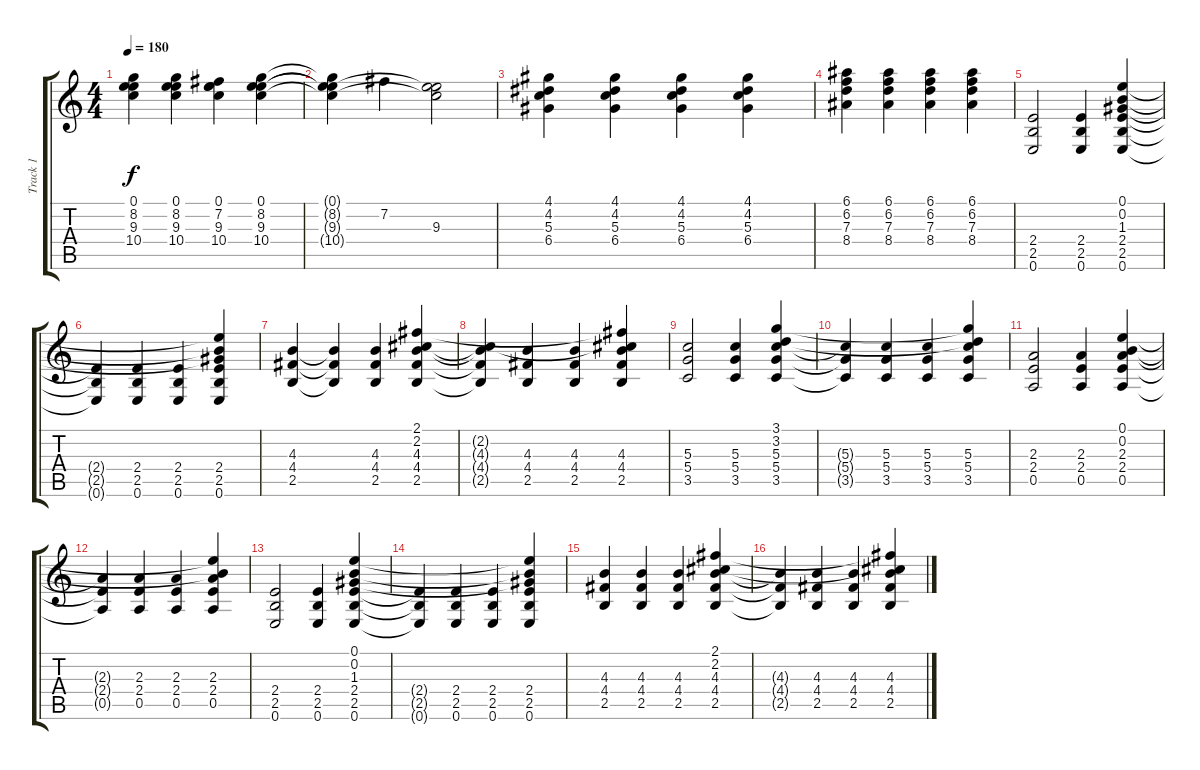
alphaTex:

\track ("Track 1" "Track 1") {instrument distortionguitar}
\staff {score tabs}
\tuning (E4 B3 G3 D3 A2 E2) {hide}
\ts (4 4)
\tempo 180
\clef g2
\ks c
(0.1 8.2 9.3 10.4).4{dy f} (0.1 8.2 9.3 10.4).4 (0.1 7.2 9.3 10.4).4 (0.1 8.2 9.3 10.4).4 |
(0.1{t} 8.2{t} 9.3{t} 10.4{t}).4 7.2.4 (0.1{t} 9.3 10.4{t}).2 |
(4.1 4.2 5.3 6.4).4 (4.1 4.2 5.3 6.4).4 (4.1 4.2 5.3 6.4).4 (4.1 4.2 5.3 6.4).4 |
(6.1 6.2 7.3 8.4).4 (6.1 6.2 7.3 8.4).4 (6.1 6.2 7.3 8.4).4 (6.1 6.2 7.3 8.4).4 |
(2.4 2.5 0.6).2{volume 14} (2.4 2.5 0.6).4 (0.1 0.2 1.3 2.4 2.5 0.6).4 |
(2.4{t} 2.5{t} 0.6{t}).4 (2.4 2.5 0.6).4 (2.4 2.5 0.6).4 (0.1{t} 0.2{t} 1.3{t} 2.4 2.5 0.6).4 |
(4.3 4.4 2.5).4 (4.3{t} 4.4{t} 2.5{t}).4 (4.3 4.4 2.5).4 (2.1 2.2 4.3 4.4 2.5).4 |
(2.2{t} 4.3{t} 4.4{t} 2.5{t}).4 (4.3 4.4 2.5).4 (4.3 4.4 2.5).4 (2.1{t} 2.2{t} 4.3 4.4 2.5).4 |
(5.3 5.4 3.5).2 (5.3 5.4 3.5).4 (3.1 3.2 5.3 5.4 3.5).4 |
(5.3{t} 5.4{t} 3.5{t}).4 (5.3 5.4 3.5).4 (5.3 5.4 3.5).4 (3.1{t} 3.2{t} 5.3 5.4 3.5).4 |
(2.3 2.4 0.5).2 (2.3 2.4 0.5).4 (0.1 0.2 2.3 2.4 0.5).4 |
(2.3{t} 2.4{t} 0.5{t}).4 (2.3 2.4 0.5).4 (2.3 2.4 0.5).4 (0.1{t} 0.2{t} 2.3 2.4 0.5).4 |
(2.4 2.5 0.6).2 (2.4 2.5 0.6).4 (0.1 0.2 1.3 2.4 2.5 0.6).4 |
(2.4{t} 2.5{t} 0.6{t}).4 (2.4 2.5 0.6).4 (2.4 2.5 0.6).4 (0.1{t} 0.2{t} 1.3{t} 2.4 2.5 0.6).4 |
(4.3 4.4 2.5).4 (4.3 4.4 2.5).4 (4.3 4.4 2.5).4 (2.1 2.2 4.3 4.4 2.5).4 |
(4.3{t} 4.4{t} 2.5{t}).4 (4.3 4.4 2.5).4 (4.3 4.4 2.5).4 (2.1{t} 2.2{t} 4.3 4.4 2.5).4
